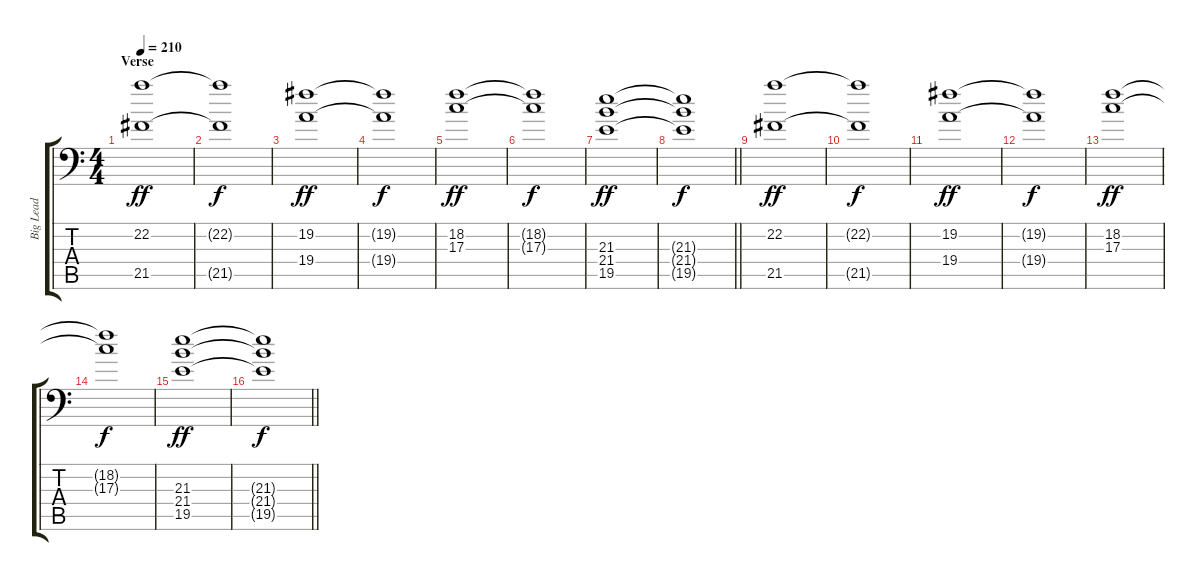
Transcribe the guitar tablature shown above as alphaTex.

\track ("Big Lead" "Big Lead") {instrument lead2sawtooth}
\staff {score tabs}
\tuning (B8 B3 G3 D3 A2 C-1) {hide}
\ts (4 4)
\section ("" "Verse")
\tempo 210
\clef f4
\ks c
(22.2 21.5).1{dy ff} |
(22.2{t} 21.5{t}).1{dy f} |
(19.2 19.4).1{dy ff} |
(19.2{t} 19.4{t}).1{dy f} |
(18.2 17.3).1{dy ff} |
(18.2{t} 17.3{t}).1{dy f} |
(21.3 21.4 19.5).1{dy ff} |
\barLineRight lightlight
(21.3{t} 21.4{t} 19.5{t}).1{dy f} |
(22.2 21.5).1{dy ff} |
(22.2{t} 21.5{t}).1{dy f} |
(19.2 19.4).1{dy ff} |
(19.2{t} 19.4{t}).1{dy f} |
(18.2 17.3).1{dy ff} |
(18.2{t} 17.3{t}).1{dy f} |
(21.3 21.4 19.5).1{dy ff} |
\barLineRight lightlight
(21.3{t} 21.4{t} 19.5{t}).1{dy f}
